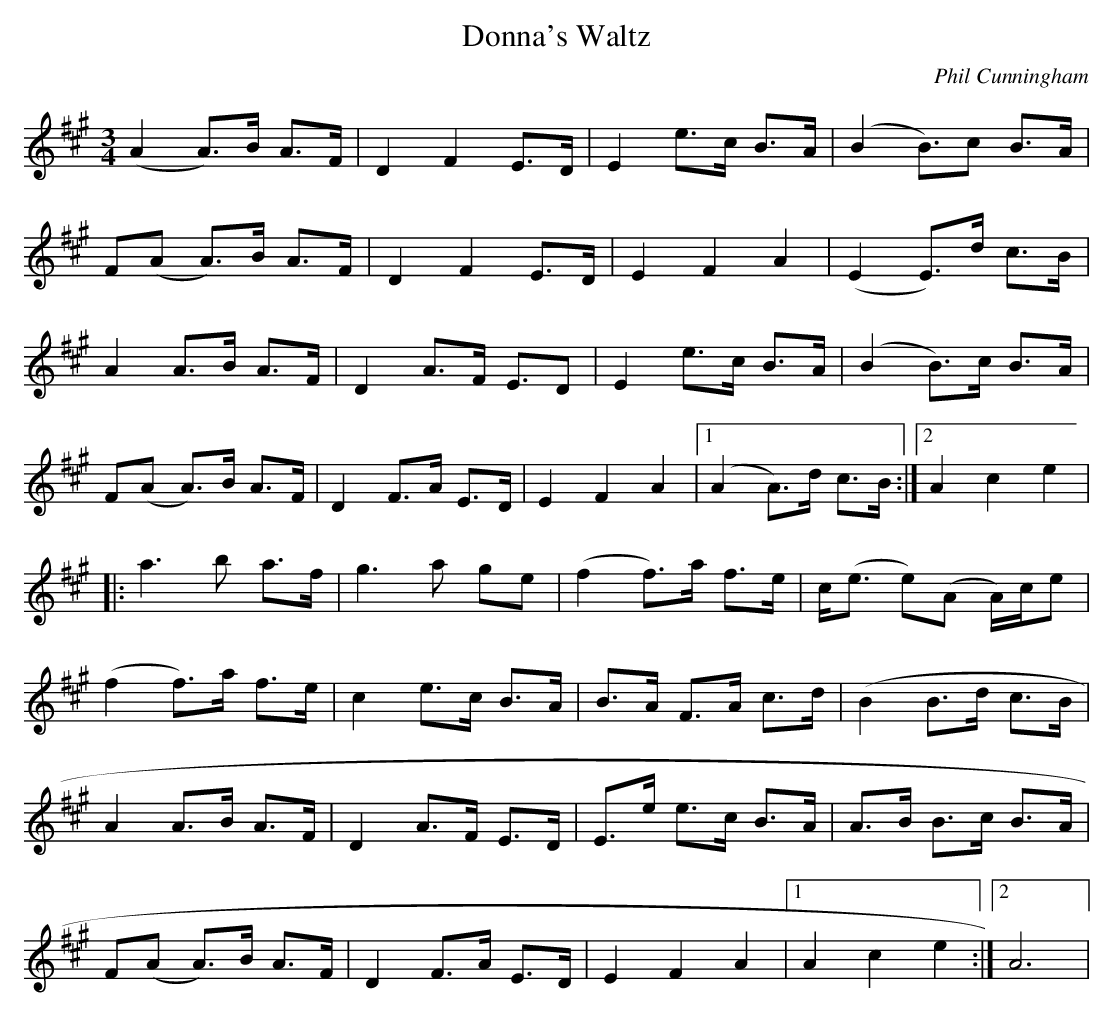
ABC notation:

X:1
T:Donna's Waltz
C:Phil Cunningham
M:3/4
L:1/8
K:A
(A2 A)>B A>F| D2 F2 E>D| E2 e>c B>A| (B2  B>)c2 B>A|
F(A  A>)B A>F| D2 F2 E>D| E2 F2 A2| (E2  E>)d c>B|
A2 A>B A>F| D2 A>F E>D2| E2 e>c B>A| (B2  B>)c B>2A|
F(A  A)>B A>F| D2 F>A E>D| E2 F2 A2|1 (A2  A>)d c>B:|2 A2 c2 e2|
|: a3 b a>f | g3 a ge|(f2 f)>a f>e| c<(e e)(A A/)c/e|
(f2 f>)a f>e| c2 e>c B>A|B>A F>A c>d|(B2  B>d c>B|
A2 A>B A>F| D2 A>F E>D|E>e e>c B>A| A>B B>c B>A |
F(A A>)B A>F| D2 F>A E>D| E2 F2 A2|1 A2 c2 e2 :|2 A6|
